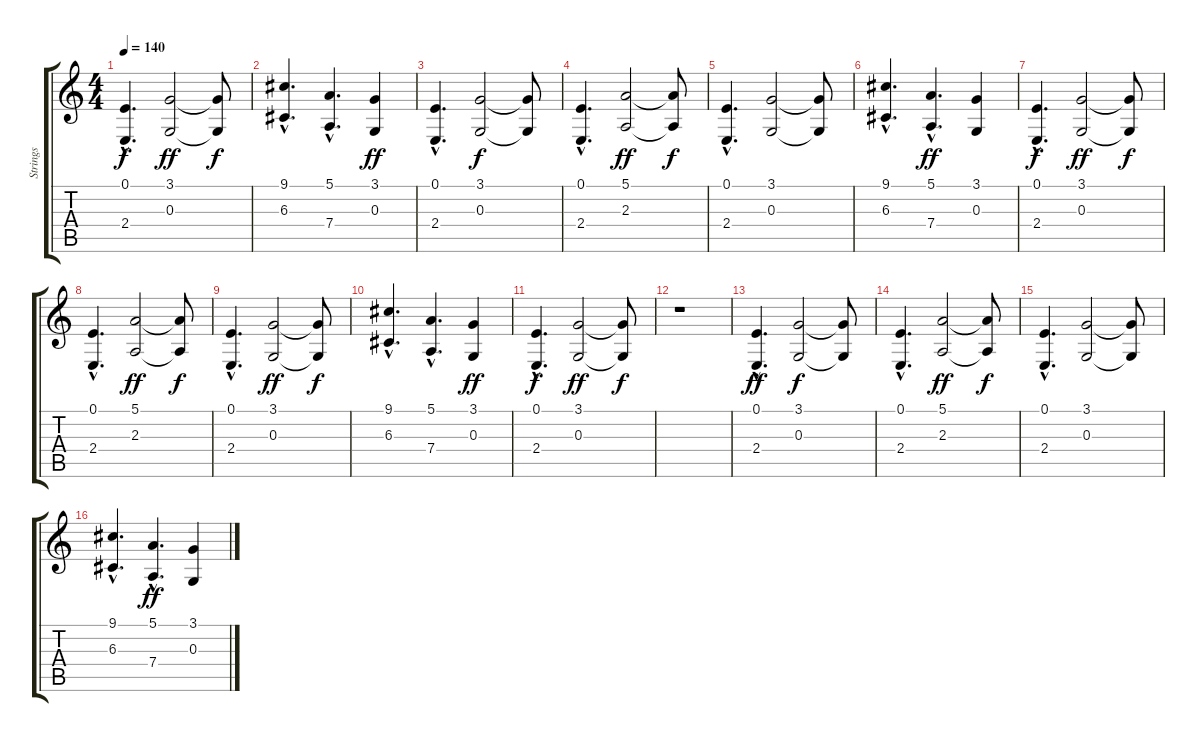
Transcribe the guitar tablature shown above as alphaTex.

\track ("Strings" "Strings") {instrument stringensemble1}
\staff {score tabs}
\tuning (E4 B3 G3 D3 A2 E2) {hide}
\ts (4 4)
\tempo 140
\clef g2
\ks c
(0.1{hac} 2.4{hac}).4{d dy f} (3.1 0.3).2{dy ff} (3.1{t} 0.3{t}).8{dy f} |
(9.1{hac} 6.3{hac}).4{d} (5.1{hac} 7.4{hac}).4{d} (3.1 0.3).4{dy ff} |
(0.1{hac} 2.4{hac}).4{d} (3.1 0.3).2{dy f} (3.1{t} 0.3{t}).8 |
(0.1{hac} 2.4{hac}).4{d} (5.1 2.3).2{dy ff} (5.1{t} 2.3{t}).8{dy f} |
(0.1{hac} 2.4{hac}).4{d} (3.1 0.3).2 (3.1{t} 0.3{t}).8 |
(9.1{hac} 6.3{hac}).4{d} (5.1{hac} 7.4{hac}).4{d dy ff} (3.1 0.3).4 |
(0.1{hac} 2.4{hac}).4{d dy f} (3.1 0.3).2{dy ff} (3.1{t} 0.3{t}).8{dy f} |
(0.1{hac} 2.4{hac}).4{d} (5.1 2.3).2{dy ff} (5.1{t} 2.3{t}).8{dy f} |
(0.1{hac} 2.4{hac}).4{d} (3.1 0.3).2{dy ff} (3.1{t} 0.3{t}).8{dy f} |
(9.1{hac} 6.3{hac}).4{d} (5.1{hac} 7.4{hac}).4{d} (3.1 0.3).4{dy ff} |
(0.1{hac} 2.4{hac}).4{d dy f} (3.1 0.3).2{dy ff} (3.1{t} 0.3{t}).8{dy f} |
r.1 |
(0.1{hac} 2.4{hac}).4{d dy ff} (3.1 0.3).2{dy f} (3.1{t} 0.3{t}).8 |
(0.1{hac} 2.4{hac}).4{d} (5.1 2.3).2{dy ff} (5.1{t} 2.3{t}).8{dy f} |
(0.1{hac} 2.4{hac}).4{d} (3.1 0.3).2 (3.1{t} 0.3{t}).8 |
(9.1{hac} 6.3{hac}).4{d} (5.1{hac} 7.4{hac}).4{d dy ff} (3.1 0.3).4
